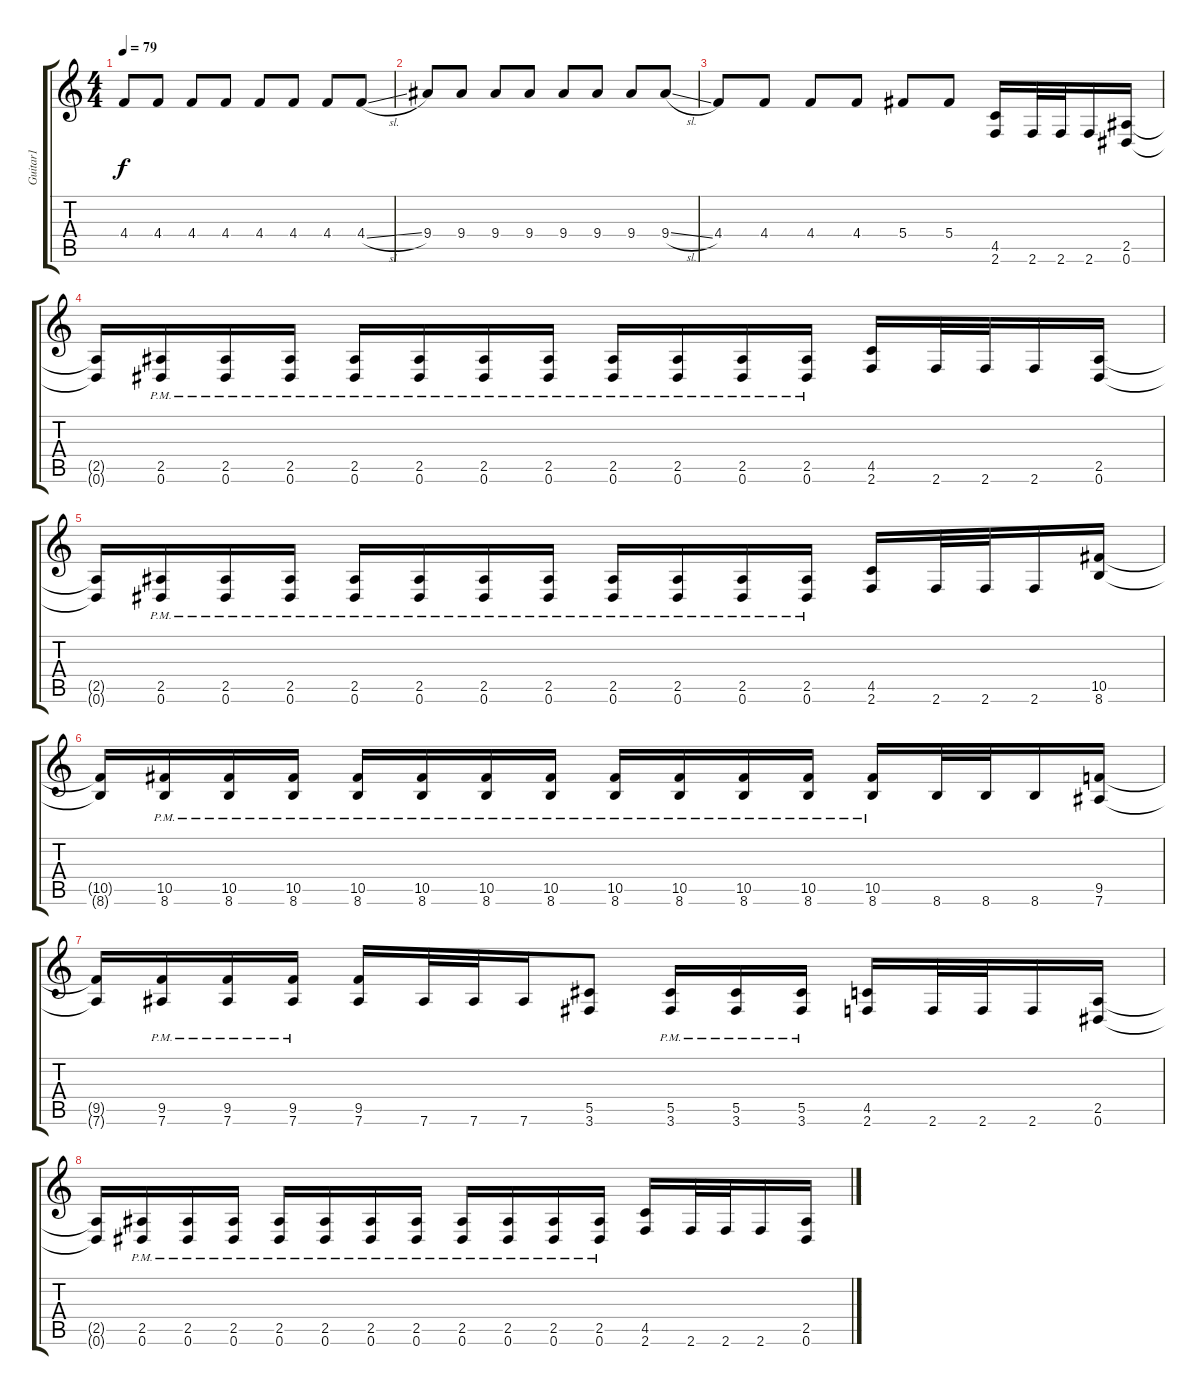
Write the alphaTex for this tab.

\track ("Guitar1" "Guitar1") {instrument distortionguitar}
\staff {score tabs}
\tuning (Eb4 Bb3 Gb3 Db3 Ab2 Eb2) {hide}
\ts (4 4)
\tempo 79
\clef g2
\ks c
4.4.8{dy f} 4.4.8 4.4.8 4.4.8 4.4.8 4.4.8 4.4.8 4.4{sl}.8 |
9.4.8 9.4.8 9.4.8 9.4.8 9.4.8 9.4.8 9.4.8 9.4{sl}.8 |
4.4.8 4.4.8 4.4.8 4.4.8 5.4.8 5.4.8 (4.5 2.6).16 2.6.32 2.6.32 2.6.16 (2.5 0.6).16 |
(2.5{t} 0.6{t}).16 (2.5{pm} 0.6{pm}).16 (2.5{pm} 0.6{pm}).16 (2.5{pm} 0.6{pm}).16 (2.5{pm} 0.6{pm}).16 (2.5{pm} 0.6{pm}).16 (2.5{pm} 0.6{pm}).16 (2.5{pm} 0.6{pm}).16 (2.5{pm} 0.6{pm}).16 (2.5{pm} 0.6{pm}).16 (2.5{pm} 0.6{pm}).16 (2.5{pm} 0.6{pm}).16 (4.5 2.6).16 2.6.32 2.6.32 2.6.16 (2.5 0.6).16 |
(2.5{t} 0.6{t}).16 (2.5{pm} 0.6{pm}).16 (2.5{pm} 0.6{pm}).16 (2.5{pm} 0.6{pm}).16 (2.5{pm} 0.6{pm}).16 (2.5{pm} 0.6{pm}).16 (2.5{pm} 0.6{pm}).16 (2.5{pm} 0.6{pm}).16 (2.5{pm} 0.6{pm}).16 (2.5{pm} 0.6{pm}).16 (2.5{pm} 0.6{pm}).16 (2.5{pm} 0.6{pm}).16 (4.5 2.6).16 2.6.32 2.6.32 2.6.16 (10.5 8.6).16 |
(10.5{t} 8.6{t}).16 (10.5{pm} 8.6{pm}).16 (10.5{pm} 8.6{pm}).16 (10.5{pm} 8.6{pm}).16 (10.5{pm} 8.6{pm}).16 (10.5{pm} 8.6{pm}).16 (10.5{pm} 8.6{pm}).16 (10.5{pm} 8.6{pm}).16 (10.5{pm} 8.6{pm}).16 (10.5{pm} 8.6{pm}).16 (10.5{pm} 8.6{pm}).16 (10.5{pm} 8.6{pm}).16 (10.5 8.6{pm}).16 8.6.32 8.6.32 8.6.16 (9.5 7.6).16 |
(9.5{t} 7.6{t}).16 (9.5{pm} 7.6{pm}).16 (9.5{pm} 7.6{pm}).16 (9.5{pm} 7.6{pm}).16 (9.5 7.6).16 7.6.32 7.6.32 7.6.16 (5.5 3.6).8 (5.5{pm} 3.6{pm}).16 (5.5{pm} 3.6{pm}).16 (5.5{pm} 3.6{pm}).16 (4.5 2.6).16 2.6.32 2.6.32 2.6.16 (2.5 0.6).16 |
(2.5{t} 0.6{t}).16 (2.5{pm} 0.6{pm}).16 (2.5{pm} 0.6{pm}).16 (2.5{pm} 0.6{pm}).16 (2.5{pm} 0.6{pm}).16 (2.5{pm} 0.6{pm}).16 (2.5{pm} 0.6{pm}).16 (2.5{pm} 0.6{pm}).16 (2.5{pm} 0.6{pm}).16 (2.5{pm} 0.6{pm}).16 (2.5{pm} 0.6{pm}).16 (2.5{pm} 0.6{pm}).16 (4.5 2.6).16 2.6.32 2.6.32 2.6.16 (2.5 0.6).16
